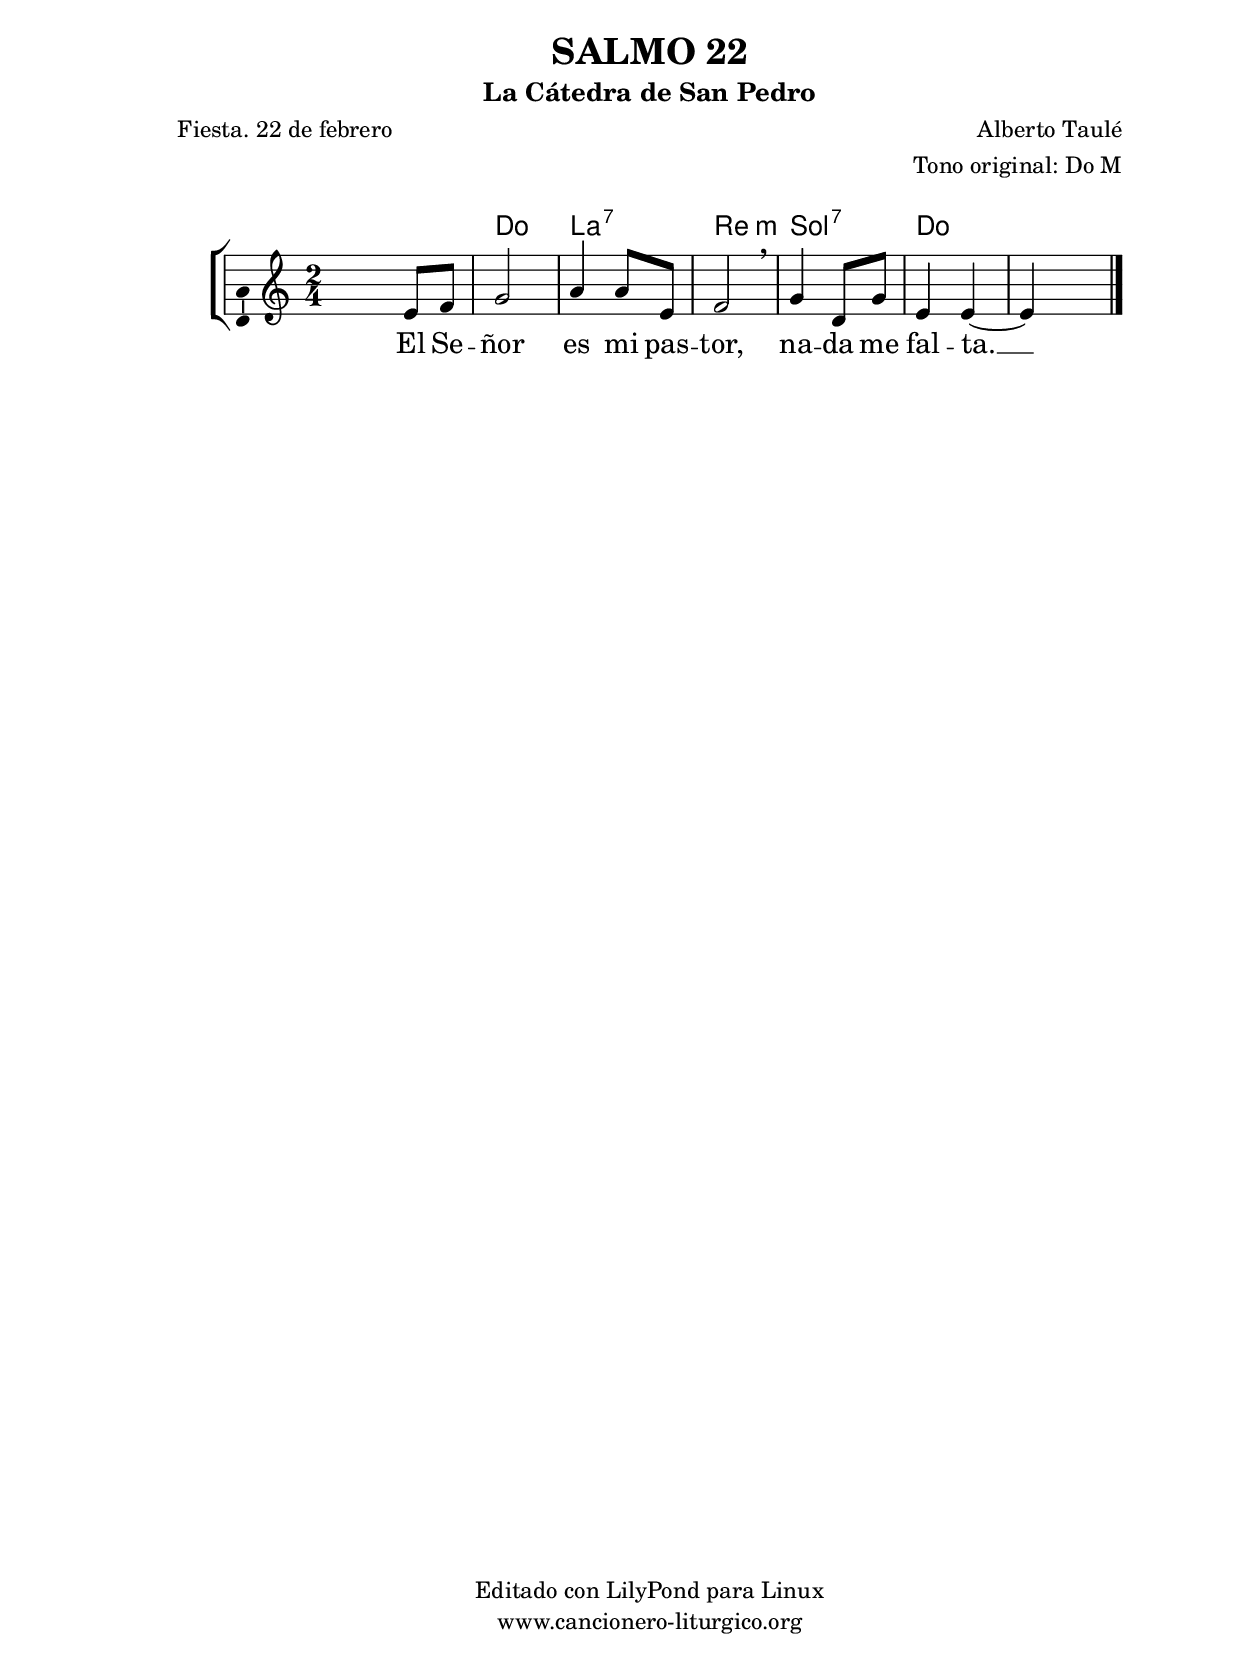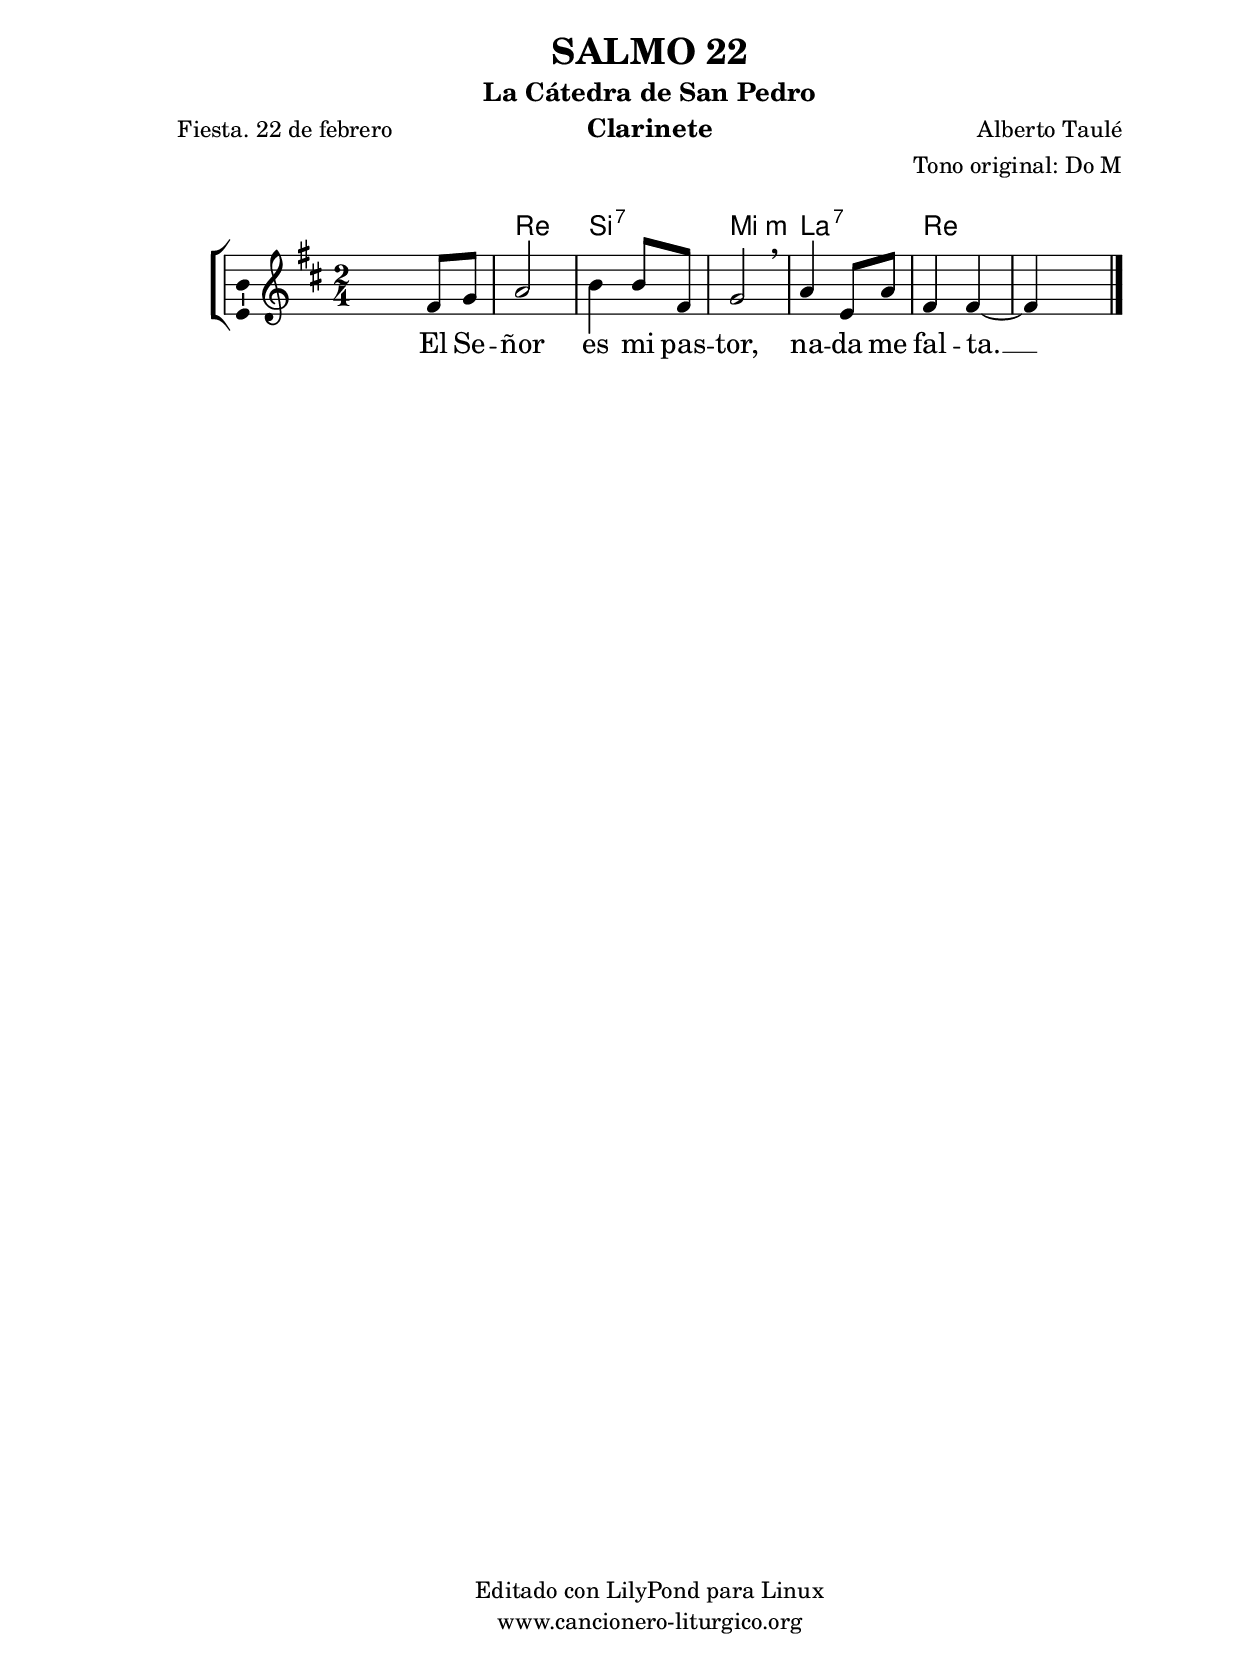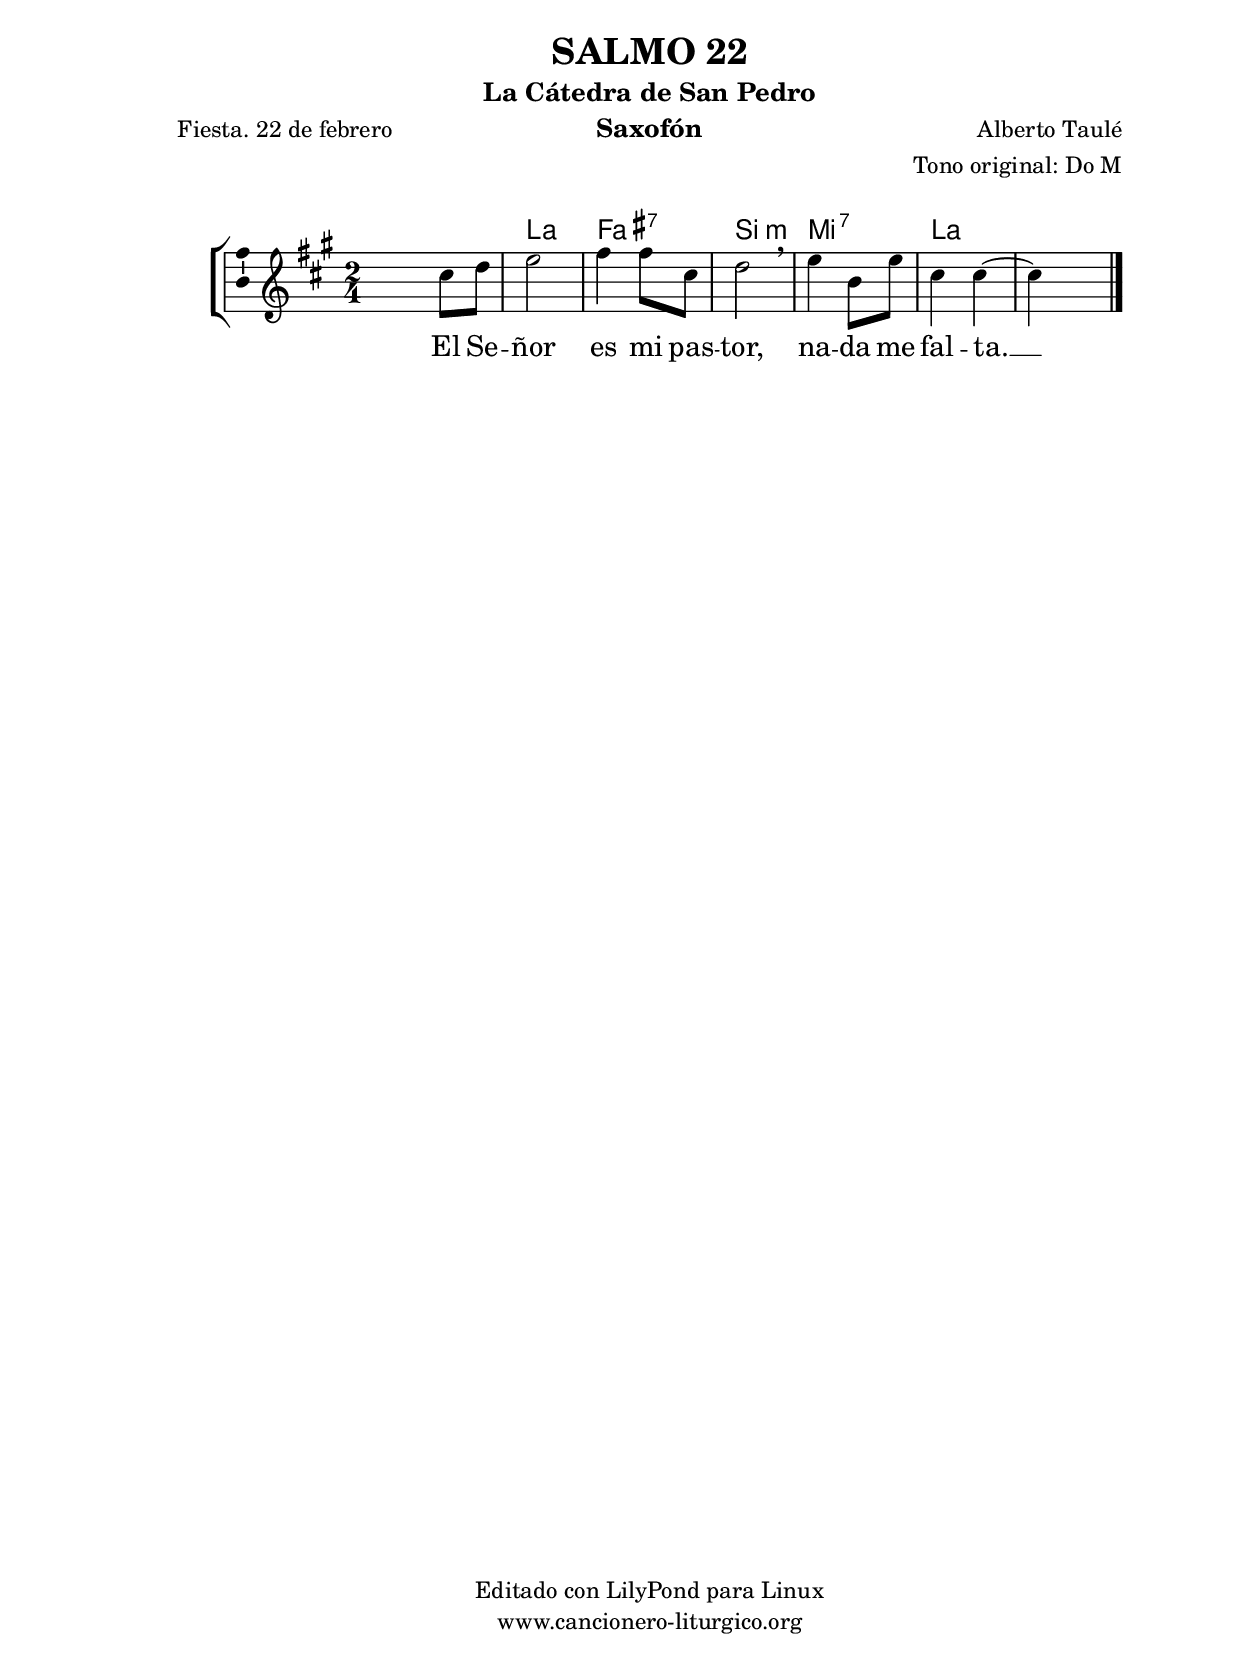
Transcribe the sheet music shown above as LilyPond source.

%
%para convertir .midi en .wav:
%timidity filename.midi -Ow -o finename.wav
%
%
%Para convertir de .wav a .mp3:
%lame -h -m j filename.wav
%
%
%para escuchar el midi:
%timidity nombrefichero.midi
%


%versión de lilypond para la que se ha escrito esta partitura:
\version "2.16.0"

	%Tamaño papel
	#(set-default-paper-size "a4")
	%Tamaño partitura
	#(set-global-staff-size 20)
	%No responde al pulsar sobre una nota
	#(ly:set-option 'point-and-click #f)

%parámetros del encabezamiento:
\header {
	title = "SALMO 22"
	subtitle = "La Cátedra de San Pedro"
	composer = "Alberto Taulé"
	poet = "Fiesta. 22 de febrero"
	meter = ""
	arranger = "Tono original: Do M"
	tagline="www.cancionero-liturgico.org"
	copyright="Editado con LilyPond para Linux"
	tiempo = ""
	usos = "Salmo"
	letra = "El Señor es mi pastor, nada me falta."
	}

%parámetros asociados al papel:
\paper  {
	oddHeaderMarkup = \markup {\fill-line { \on-the-fly #not-first-page \fromproperty #'header:title \on-the-fly #not-first-page \fromproperty #'header:composer }}
	evenHeaderMarkup = \markup {\fill-line { \fromproperty #'header:composer \fromproperty #'header:title }}
	#(set-paper-size "a4")
	print-page-number = ##f
	first-page-number = 1
	print-first-page-number = ##f
%	head-separation = 3.0 \cm
	top-margin = 2.0 \cm
	bottom-margin = 0.5\cm
%%%	bottom-margin = -1.0\cm
	left-margin = 3.0 \cm
	line-width = 16.0 \cm 
	indent = 8\mm
	interscoreline = 2.\mm
	between-system-space = 15\mm
%	para que las partituras no llenen la hoja:
	ragged-bottom = ##t
%	idem para la última hoja:
	ragged-last-bottom = ##f
%	para que las partituras llenen el ancho del papel:
	ragged-last = ##f
	after-title-space = 2.5 \cm
%page-count=1
%system-count=1

	%Flexible Vertical Spacing
%	markup-markup-spacing =
%	#'((basic-distance . 15) (minimum-distance . 15) (padding . 3))
	markup-system-spacing =
	#'((basic-distance . 15) (minimum-distance . 15) (padding . 3))
	system-system-spacing =
	#'((basic-distance . 15) (minimum-distance . 15) (padding . 3))
	score-system-spacing =
	#'((basic-distance . 15) (minimum-distance . 15) (padding . 5))
%	top-system-spacing = % header
%	#'((basic-distance . 8) (minimum-distance . 0) (padding . 3))
%	top-markup-spacing =
%	#'((basic-distance . 20) (minimum-distance . 20) (padding . 3))
	last-bottom-spacing = % footer
	#'((basic-distance . 5) (minimum-distance . 5) (padding . 3))
%	score-markup-spacing =
%	#'((basic-distance . 16) (minimum-distance . 13) (padding . 3))

	}


%parámetros que afectan a toda la partitura:
global =  {
	%clave de sol (G):
	\clef G
	%armadura:
%%%	\transpose ees c
	\key c \major
	\tempo 4=88
	\set Score.tempoHideNote = ##t
	}


acordes = {
	\italianChords
	\chordmode {
%%%	\transpose ees c
{

s2
c2 a:7 d:m g:7 c s

	}
	}
}


melodia = 
%%%	\transpose ees c
{
	\relative c'{

\time 2/4

s4 e8 f
g2
a4 a8 e
f2 \breathe
g4 d8 g
e4 e~
e4 s4

	\bar "|."
	}
	}


texto = \lyricmode {
El Se -- ñor es mi pas -- tor, na -- da me fal -- ta. __
	}


acordesStaff = \context ChordNames = acordesStaff <<
	\set chordChanges = ##t
	\acordes
	>>


vozStaff = \context Voice = vozStaff
\with {\consists "Ambitus_engraver"}
<<
%	\set Staff.instrumentName = ""
%	\set Staff.shortInstrumentName = ""
%	\set Staff.midiInstrument = #"clarinet"
%	\set Staff.midiInstrument = #"cello"
%	\set Staff.midiInstrument = #"flute"
	\set Staff.midiInstrument = #"electric guitar (jazz)"
%	\set Staff.midiInstrument = #"english horn"
%	\set Staff.midiInstrument = #"violin"
%	\set Staff.midiInstrument = #"glockenspiel"
	\set Staff.midiMinimumVolume = #0.7
	\set Staff.midiMaximumVolume = #0.9
	\global
	\melodia
	>>


textoStaff = \context Lyrics = textoStaff <<
	\lyricsto vozStaff \texto
	>>

\book {
	\score {
		\context ChoirStaff {
			\override StaffGroup.SystemStartBracket #'collapse-height = #1
			\override Score.SystemStartBar #'collapse-height = #1
			<<
			\acordesStaff
			\vozStaff
			\textoStaff
			>>
			}
		\layout {
	    		\context {
				\Lyrics
				\override LyricText #'font-size = #2
				}
	   		 \context {
				\Score
				%fontSize = #3
				\override StaffSymbol #'staff-space = #(magstep +3)
				%\override Beam #'thickness = #0.55
				%\override SpacingSpanner #'spacing-increment = #1.0
				%\override Slur #'height-limit = #1.5
				}
			}
		}
	\score {
		\unfoldRepeats
		\context ChoirStaff {
			<<
			\acordesStaff
			\vozStaff
			>>
			}
		\midi {
	  		\context {
	  			\Score
				tempoWholesPerMinute = #(ly:make-moment 70 4)
				}
			}
		}
	}

%Partitura para clarinete
#(define output-suffix "C")
\book {
	\header{
		instrument = "Clarinete"
		}
	\score {
		\context ChoirStaff {
			\override StaffGroup.SystemStartBracket #'collapse-height = #1
			\override Score.SystemStartBar #'collapse-height = #1
\transpose c d
			<<
			\acordesStaff
			\vozStaff
			\textoStaff
			>>
			}
		\layout {
	    		\context {
				\Lyrics
				\override LyricText #'font-size = #2
				}
	   		 \context {
				\Score
				%fontSize = #3
				\override StaffSymbol #'staff-space = #(magstep +3)
				%\override Beam #'thickness = #0.55
				%\override SpacingSpanner #'spacing-increment = #1.0
				%\override Slur #'height-limit = #1.5
				}
			}
		}
	}

%Partitura para saxofón
#(define output-suffix "S")
\book {
	\header{
		instrument = "Saxofón"
		}
	\score {
		\context ChoirStaff {
			\override StaffGroup.SystemStartBracket #'collapse-height = #1
			\override Score.SystemStartBar #'collapse-height = #1
\transpose c a
			<<
			\acordesStaff
			\vozStaff
			\textoStaff
			>>
			}
		\layout {
	    		\context {
				\Lyrics
				\override LyricText #'font-size = #2
				}
	   		 \context {
				\Score
				%fontSize = #3
				\override StaffSymbol #'staff-space = #(magstep +3)
				%\override Beam #'thickness = #0.55
				%\override SpacingSpanner #'spacing-increment = #1.0
				%\override Slur #'height-limit = #1.5
				}
			}
		}
	}

